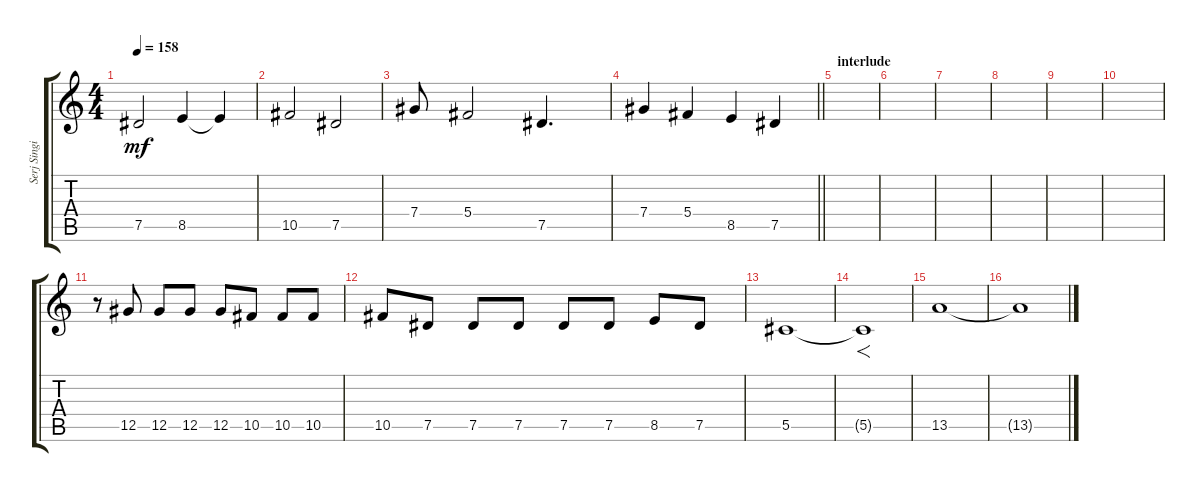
\track ("Serj Singing" "Serj Singi") {instrument contrabass}
\staff {score tabs}
\tuning (Eb4 Bb3 Gb3 Db3 Ab2 Db2) {hide}
\ts (4 4)
\tempo 158
\clef g2
\ks c
7.5.2{dy mf} 8.5.4 8.5{t}.4 |
10.5.2 7.5.2 |
7.4.8 5.4.2 7.5.4{d} |
\barLineRight lightlight
7.4.4 5.4.4 8.5.4 7.5.4 |
\section ("" "interlude")
|
|
|
|
|
|
r.8 12.5.8 12.5.8 12.5.8 12.5.8 10.5.8 10.5.8 10.5.8 |
10.5.8 7.5.8 7.5.8 7.5.8 7.5.8 7.5.8 8.5.8 7.5.8 |
5.5.1 |
5.5{t}.1{f} |
13.5.1 |
13.5{t}.1
